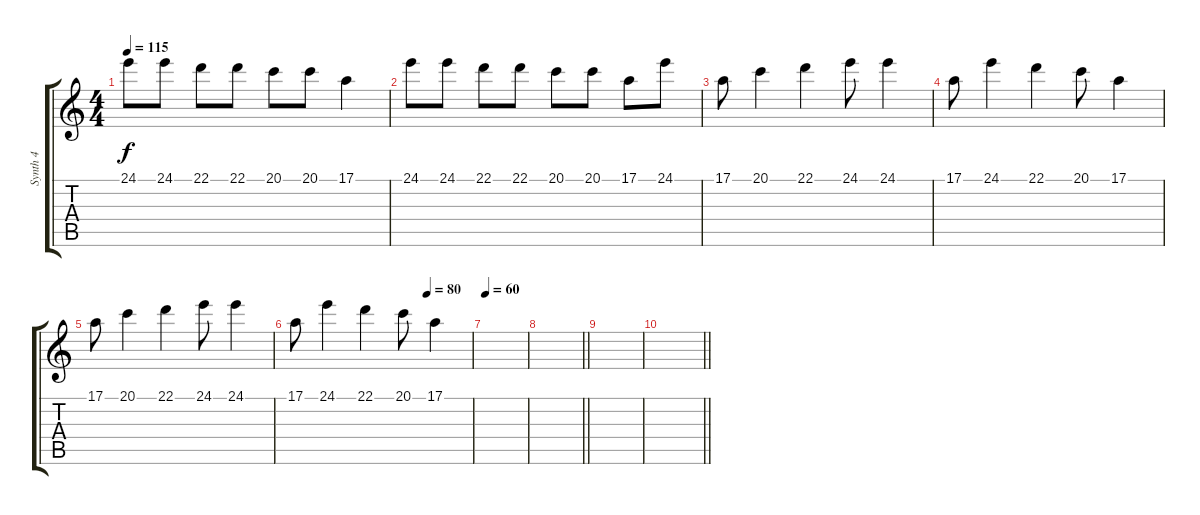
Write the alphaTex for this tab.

\track ("Synth 4" "Synth 4") {instrument vibraphone}
\staff {score tabs}
\tuning (E4 B3 G3 D3 A2 D2) {hide}
\ts (4 4)
\tempo 115
\clef g2
\ks c
24.1.8{dy f} 24.1.8 22.1.8 22.1.8 20.1.8 20.1.8 17.1.4 |
24.1.8 24.1.8 22.1.8 22.1.8 20.1.8 20.1.8 17.1.8 24.1.8 |
17.1.8 20.1.4 22.1.4 24.1.8 24.1.4 |
17.1.8 24.1.4 22.1.4 20.1.8 17.1.4 |
17.1.8 20.1.4 22.1.4 24.1.8 24.1.4 |
\tempo (80 0.75)
17.1.8 24.1.4 22.1.4 20.1.8 17.1.4 |
\tempo 60
|
\barLineRight lightlight
|
|
\barLineRight lightlight
